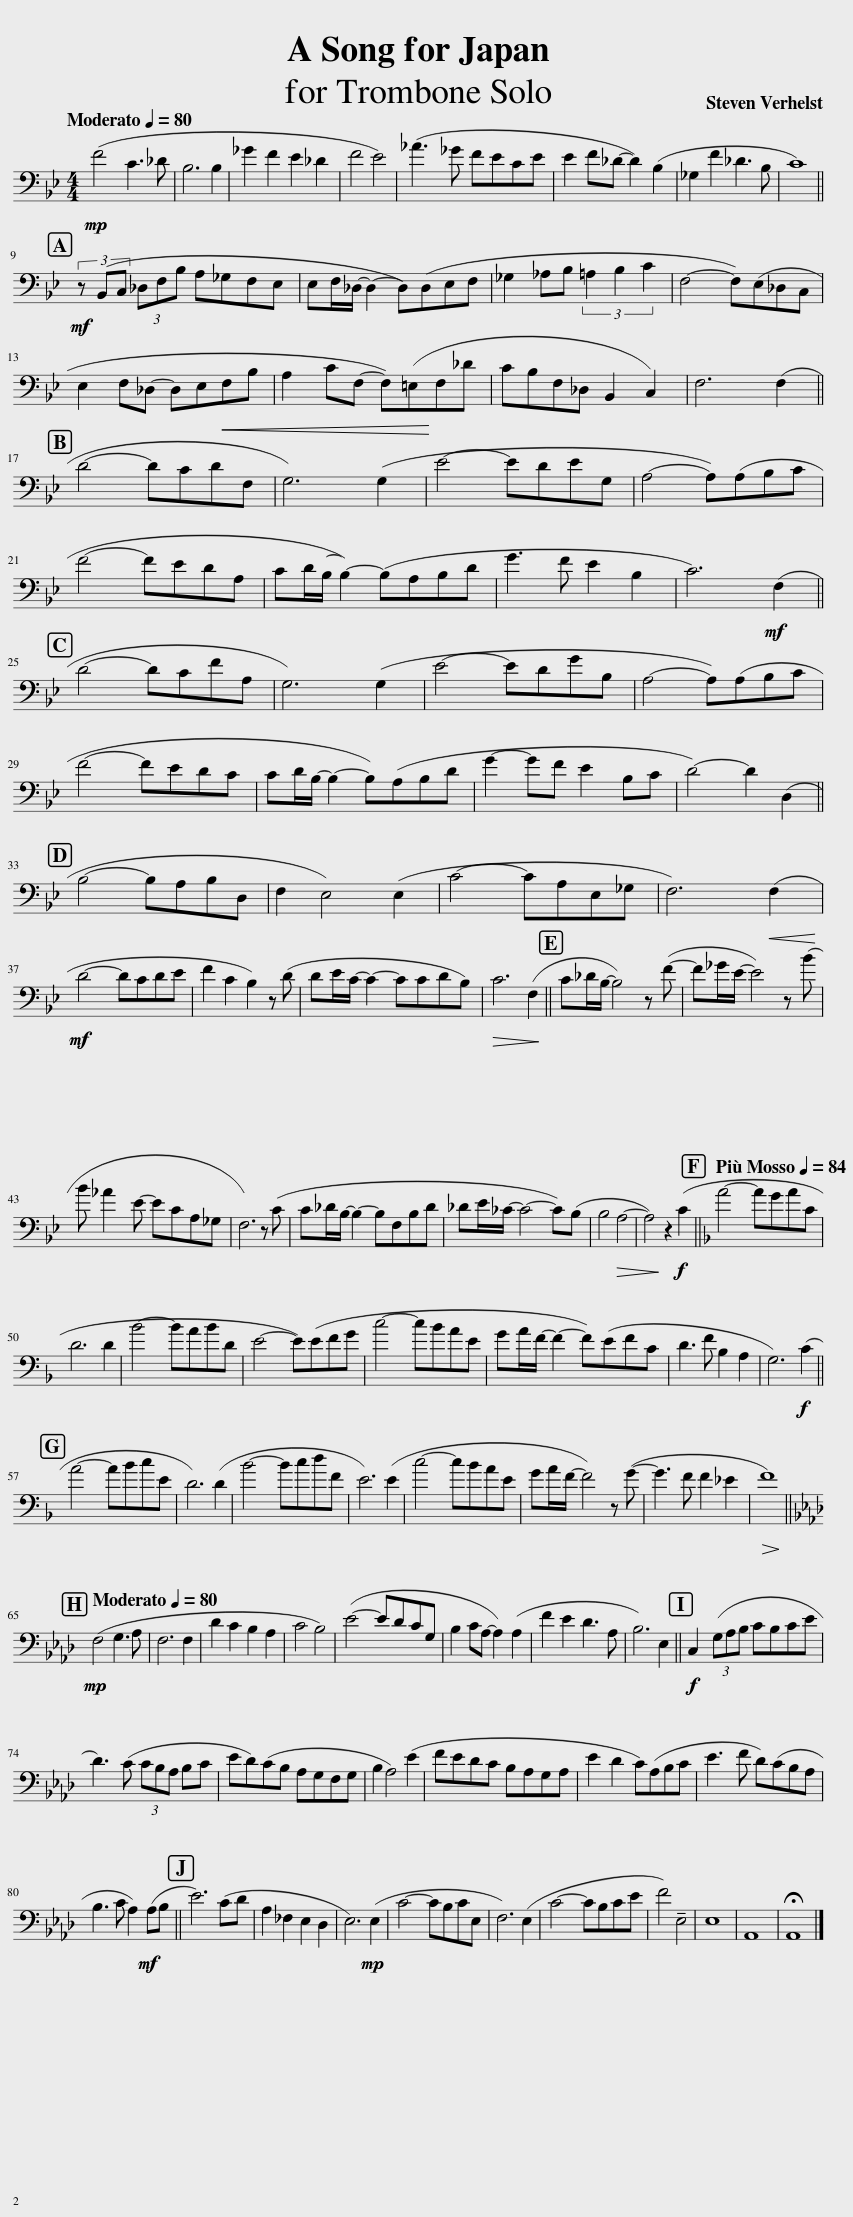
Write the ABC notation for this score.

X:1
L:1/8
Q:1/4=80
M:4/4
I:linebreak $
K:Bb
V:1 bass
V:1
!mp! (F4 C3 _D | B,6 B,2 | _G2 F2 E2 _D2 | F4 E4) | (_A3 _G FECE | %5
 E2 F_D- D2) (B,2 | _G,2 F2 _D3 B, | C8) ||$!mf! (3z (B,,C, (3_D,F,B, A,_G,F,E, | E,F,/_D,/- D,2- D,)(D,E,F, | %10
 _G,2 _A,B, (3=A,2 B,2 C2 | F,4- F,)(E,_D,C, |$ E,2 F,_D,- D,E,!<(!F,B, | A,2 CF,- F,)(=E,!<)!F,_D | CB,F,_D, B,,2 C,2) | %15
 F,6 (F,2 ||$ D4- DCDF, | G,6) (G,2 | E4- EDEG, | A,4- A,)(A,B,C |$ %20
 F4- FEDA, | CD/B,/- B,2-) (B,A,B,D | G3 F E2 B,2 | C6)!mf! (F,2 ||$ D4- DCFA, | %25
 G,6) (G,2 | E4- EDGB, | A,4- A,)(A,B,C |$ F4- FEDC | CD/B,/- B,2- B,)(A,B,D | %30
 G2- GF E2 B,C | D4-) D2 (D,2 ||$ B,4- B,A,B,D, | F,2 E,4) (E,2 | C4- CA,E,_G, | %35
 F,6)!<(! (F,2!<)! |$!mf! D4- DCDE | F2 C2 B,2) z (D | DE/C/- C2- CCDB,) |!>(! C6 (F,2!>)! || %40
 C_D/B,/- B,4) z (F- | F_G/E/- E4) z (B |$ B _A2 E- ECA,_G, | F,6) z (C | C_D/B,/- B,2- B,F,B,D | %45
 _DE/_C/- C4- C)(B, | B,4!>(! A,4- | A,4)!>)! z2!f! (C2 ||[K:F][Q:1/4=84] A4- AGAC |$ D6 D2 | %50
 B4- BABD | E4- E)(EFG | c4- cBAE | GA/F/- F2- F)(EFC | D3 F B,2 A,2 | %55
 G,6)!f! (C2 ||$ A4- ABcE | D6) (D2 | B4- BcdF | E6) (E2 | %60
 c4- cBAE | GA/F/- F4) z (G- | G3 F F2 _E2 |!>(! F8)!>)! ||$[K:Ab][Q:1/4=80]!mp! (F,4 G,3 A, | %65
 F,6 F,2 | D2 C2 B,2 A,2 | C4 B,4) | (E4- EDCG, | B,2 CA,- A,2) (A,2 | %70
 F2 E2 D3 A, | B,6) E,2 ||!f! C,2 (3(G,A,B, CB,CE |$ D3) (C (3CB,A, B,C | ED)(CB, A,G,F,G, | %75
 B,2 A,4) (E2 | FEDC B,A,G,A, | E2 D2 C)(A,B,C | E3 F D)(CB,A, |$ B,3 C A,2)!mf! (A,B, || %80
 E6) (CD | A,2 _F,2 E,2 D,2 | E,6)!mp! (E,2 | C4- CB,CE, | F,6) (E,2 | %85
 C4- CB,CE | F4) !tenuto!E,4 | E,8 | A,,8 | !fermata!A,,8 |] %90
